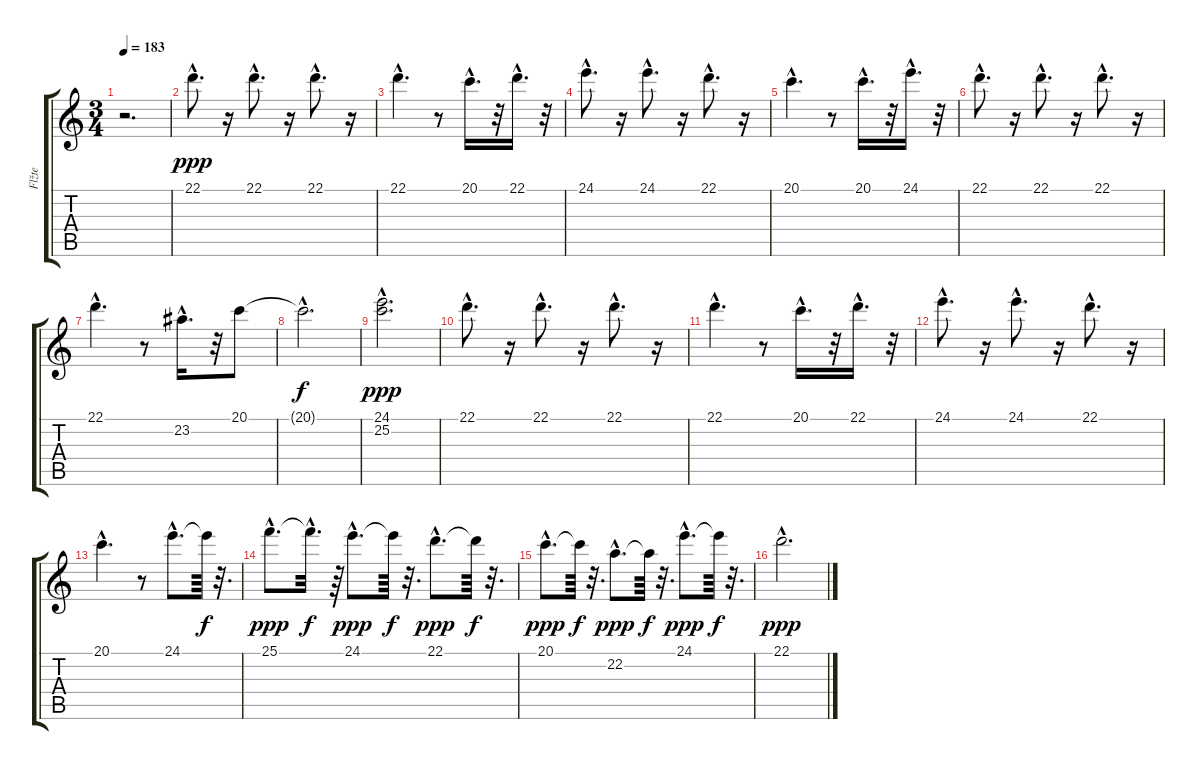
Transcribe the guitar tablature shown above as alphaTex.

\track ("Flžte" "Flžte") {instrument flute}
\staff {score tabs}
\tuning (E4 B3 G3 D3 A2 E2) {hide}
\ts (3 4)
\tempo 183
\clef g2
\ks c
r.2{d dy f} |
22.1{hac}.8{d dy ppp} r.16 22.1{hac}.8{d} r.16 22.1{hac}.8{d} r.16 |
22.1{hac}.4{d} r.8 20.1{hac}.16{d} r.32 22.1{hac}.16{d} r.32 |
24.1{hac}.8{d} r.16 24.1{hac}.8{d} r.16 22.1{hac}.8{d} r.16 |
20.1{hac}.4{d} r.8 20.1{hac}.16{d} r.32 24.1{hac}.16{d} r.32 |
22.1{hac}.8{d} r.16 22.1{hac}.8{d} r.16 22.1{hac}.8{d} r.16 |
22.1{hac}.4{d} r.8 23.2{hac}.16{d} r.32 20.1.8 |
20.1{hac t}.2{d dy f} |
(24.1{hac} 25.2{hac}).2{d dy ppp} |
22.1{hac}.8{d} r.16 22.1{hac}.8{d} r.16 22.1{hac}.8{d} r.16 |
22.1{hac}.4{d} r.8 20.1{hac}.16{d} r.32 22.1{hac}.16{d} r.32 |
24.1{hac}.8{d} r.16 24.1{hac}.8{d} r.16 22.1{hac}.8{d} r.16 |
20.1{hac}.4{d} r.8 24.1{hac}.8{d} 24.1{t}.64{dy f} r.32{d} |
25.1{hac}.8{d dy ppp} 25.1{hac t}.32{d dy f} r.64 24.1{hac}.8{d dy ppp} 24.1{t}.64{dy f} r.32{d} 22.1{hac}.8{d dy ppp} 22.1{t}.64{dy f} r.32{d} |
20.1{hac}.8{d dy ppp} 20.1{t}.64{dy f} r.32{d} 22.2{hac}.8{d dy ppp} 22.2{t}.64{dy f} r.32{d} 24.1{hac}.8{d dy ppp} 24.1{t}.64{dy f} r.32{d} |
22.1{hac}.2{d dy ppp}
